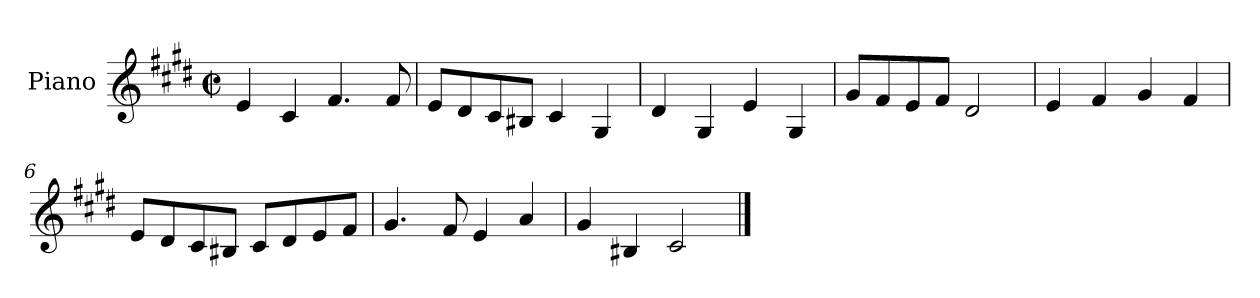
**kern
*part1
*staff1
*I"Piano
*I'Pno
*clefG2
*k[f#c#g#d#]
*c#:
*M2/2
*met(c|)
=1
4e/
4c#/
4.f#/
8f#/
=2
8e/L
8d#/
8c#/
8B#X/J
4c#/
4G#/
=3
4d#/
4G#/
4e/
4G#/
=4
8g#/L
8f#/
8e/
8f#/J
2d#/
=5
4e/
4f#/
4g#/
4f#/
=6
8e/L
8d#/
8c#/
8B#X/J
8c#/L
8d#/
8e/
8f#/J
=7
4.g#/
8f#/
4e/
4a/
=8
4g#/
4B#X/
2c#/
==
*-
